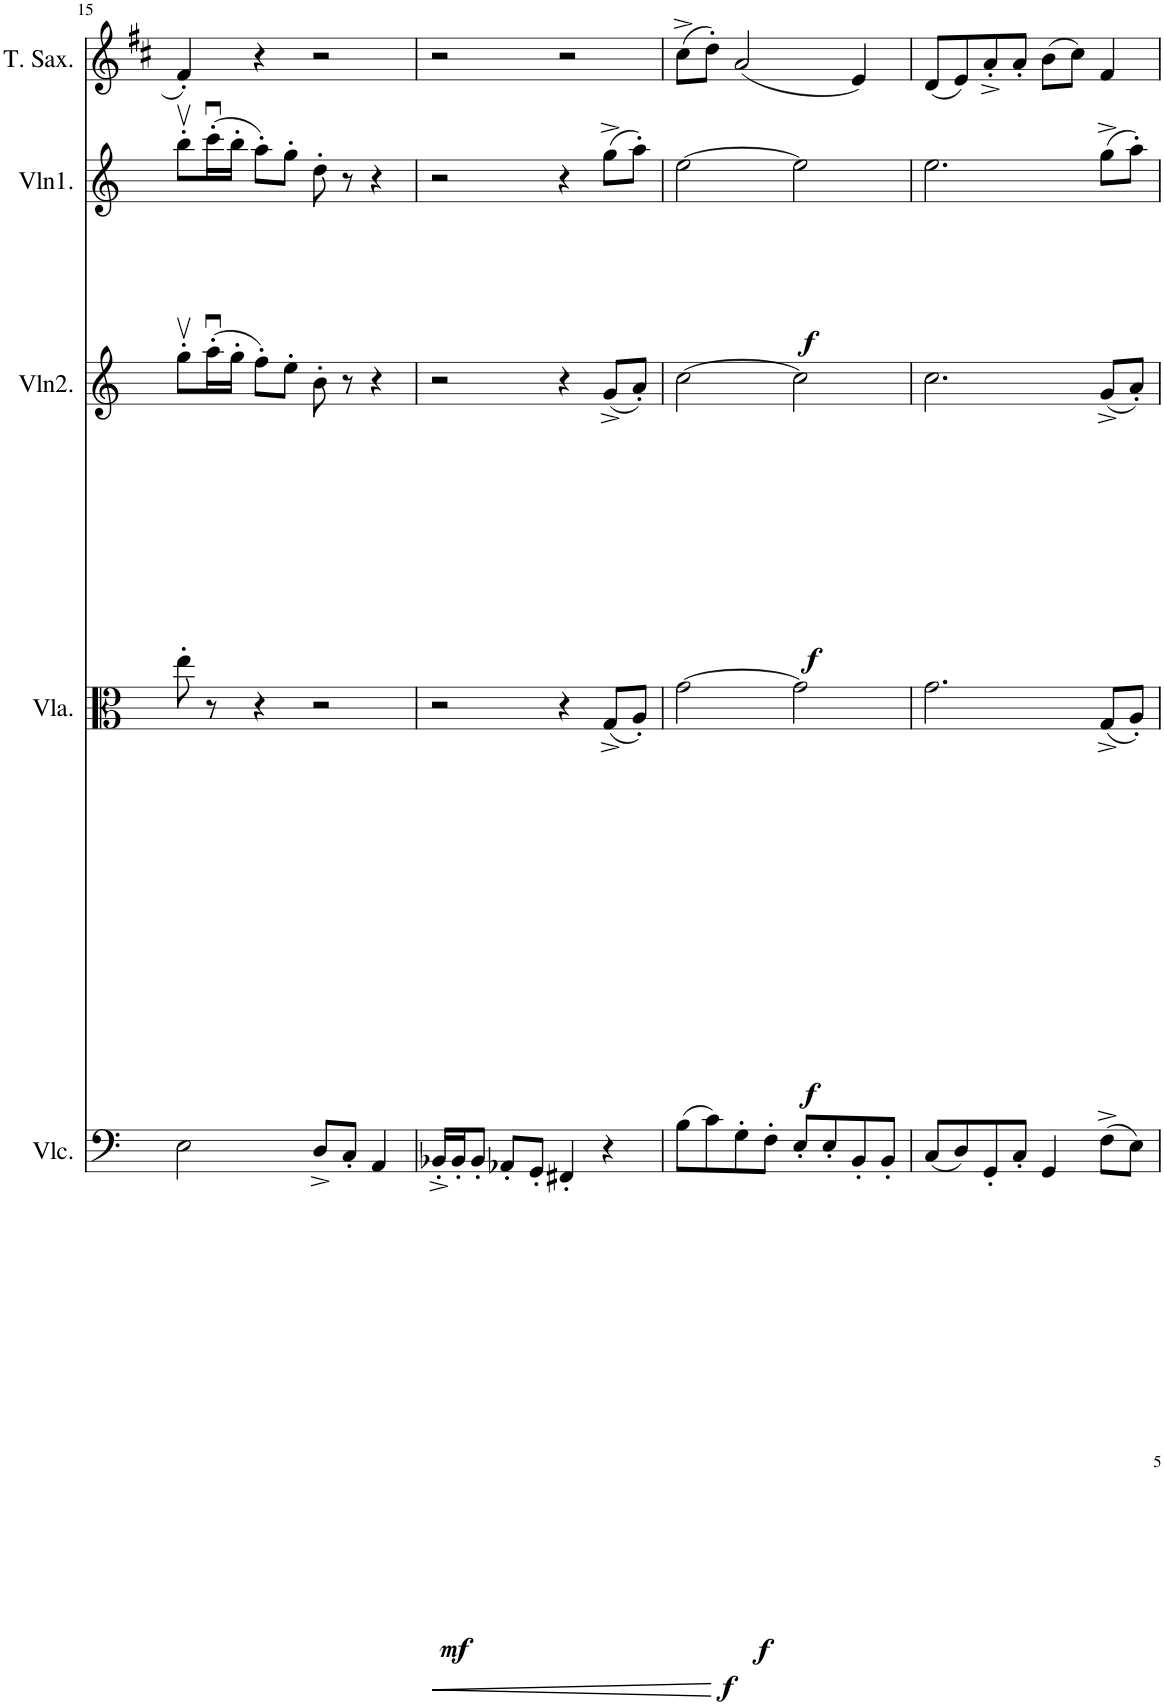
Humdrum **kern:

**kern	**dynam	**kern	**dynam	**kern	**dynam	**kern	**dynam	**kern
*part5	*part5	*part4	*part4	*part3	*part3	*part2	*part2	*part1
*staff5	*staff5	*staff4	*staff4	*staff3	*staff3	*staff2	*staff2	*staff1
*I"Violoncello	*	*I"Viola	*	*I"Violin2	*	*I"Violin1	*	*I"Tenor Saxophone
*I'Vlc.	*	*I'Vla.	*	*I'Vln2.	*	*I'Vln1.	*	*I'T. Sax.
!!LO:PB:g=z
*clefF4	*	*clefC3	*	*clefG2	*	*clefG2	*	*clefG2
*	*	*	*	*	*	*	*	*Trd8c14
*k[]	*	*k[]	*	*k[]	*	*k[]	*	*k[f#c#]
*M4/4	*	*M4/4	*	*M4/4	*	*M4/4	*	*M4/4
=15	=15	=15	=15	=15	=15	=15	=15	=15
2E\	.	8ee'\	.	8ggv'\L	.	8bbv'\L	.	4f#'/
.	.	8r	.	(16aau'\L	.	(16cccu'\L	.	.
.	.	.	.	16gg'\JJ	.	16bb'\JJ	.	.
.	.	4r	.	8ff'\L)	.	8aa'\L)	.	4r
.	.	.	.	8ee'\J	.	8gg'\J	.	.
!	!LO:DY:b	!	!	!	!	!	!	!
8D^/L	mf	2r	.	8b'\	.	8dd'\	.	2r
8C'/J	.	.	.	8r	.	8r	.	.
4AA/	.	.	.	4r	.	4r	.	.
=16	=16	=16	=16	=16	=16	=16	=16	=16
!	!LO:HP:b	!	!	!	!	!	!	!
16BB-X'^/LL	<	2r	.	2r	.	2r	.	2r
16BB-'/J	.	.	.	.	.	.	.	.
8BB-'/J	.	.	.	.	.	.	.	.
8AA-X'/L	.	.	.	.	.	.	.	.
8GG'/J	.	.	.	.	.	.	.	.
!	!LO:DY:n=1:b	!	!	!	!	!	!	!
4FF#X'/	[ f	4r	.	4r	.	4r	.	2r
!	!	!	!LO:DY:b	!	!LO:DY:b	!	!LO:DY:b	!
4r	.	(8G^/L	f	(8g^/L	f	(8gg^\L	f	.
.	.	8A'/J)	.	8a'/J)	.	8aa'\J)	.	.
=17	=17	=17	=17	=17	=17	=17	=17	=17
!	!LO:DY:b	!	!	!	!	!	!	!
(8B\L	f	[2g\	.	[2cc\	.	[2ee\	.	(8cc#^\L
8c\)	.	.	.	.	.	.	.	8dd'\J)
8G'\	.	.	.	.	.	.	.	(2a/
8F'\J	.	.	.	.	.	.	.	.
8E'/L	.	2g\]	.	2cc\]	.	2ee\]	.	.
8E'/	.	.	.	.	.	.	.	.
8BB'/	.	.	.	.	.	.	.	4e/)
8BB'/J	.	.	.	.	.	.	.	.
=18	=18	=18	=18	=18	=18	=18	=18	=18
(8C/L	.	2.g\	.	2.cc\	.	2.ee\	.	(8d/L
8D/)	.	.	.	.	.	.	.	8e/)
8GG'/	.	.	.	.	.	.	.	8a'^/
8C'/J	.	.	.	.	.	.	.	8a'/J
4GG/	.	.	.	.	.	.	.	(8b\L
.	.	.	.	.	.	.	.	8cc#\J)
(8F^\L	.	(8G^/L	.	(8g^/L	.	(8gg^\L	.	4f#/
8E\J)	.	8A'/J)	.	8a'/J)	.	8aa'\J)	.	.
=	=	=	=	=	=	=	=	=
*-	*-	*-	*-	*-	*-	*-	*-	*-
